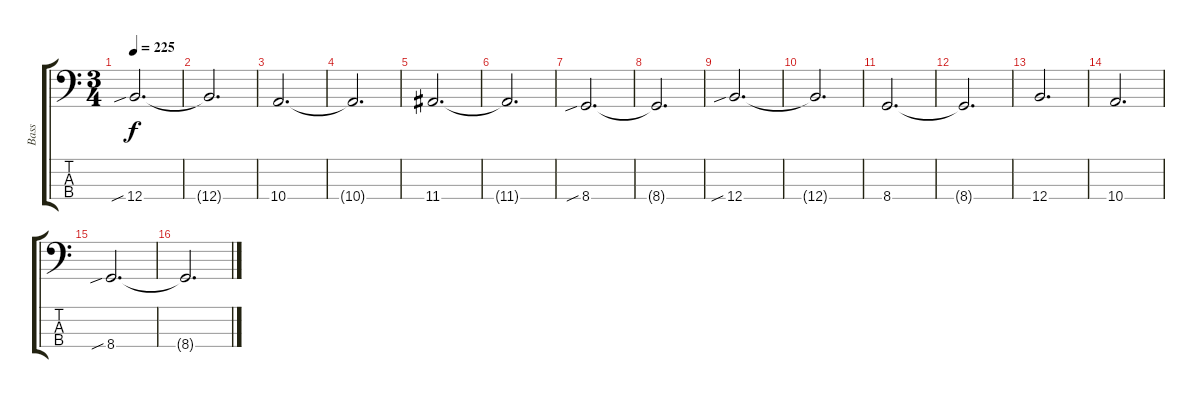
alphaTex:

\track ("Bass" "Bass") {instrument electricbassfinger}
\staff {score tabs}
\tuning (E2 B1 Gb1 B0) {hide}
\ts (3 4)
\tempo 225
\clef f4
\ks c
12.4{sib}.2{d dy f} |
12.4{t}.2{d} |
10.4.2{d} |
10.4{t}.2{d} |
11.4.2{d} |
11.4{t}.2{d} |
8.4{sib}.2{d} |
8.4{t}.2{d} |
12.4{sib}.2{d} |
12.4{t}.2{d} |
8.4.2{d} |
8.4{t}.2{d} |
12.4.2{d} |
10.4.2{d} |
8.4{sib}.2{d} |
8.4{t}.2{d}
